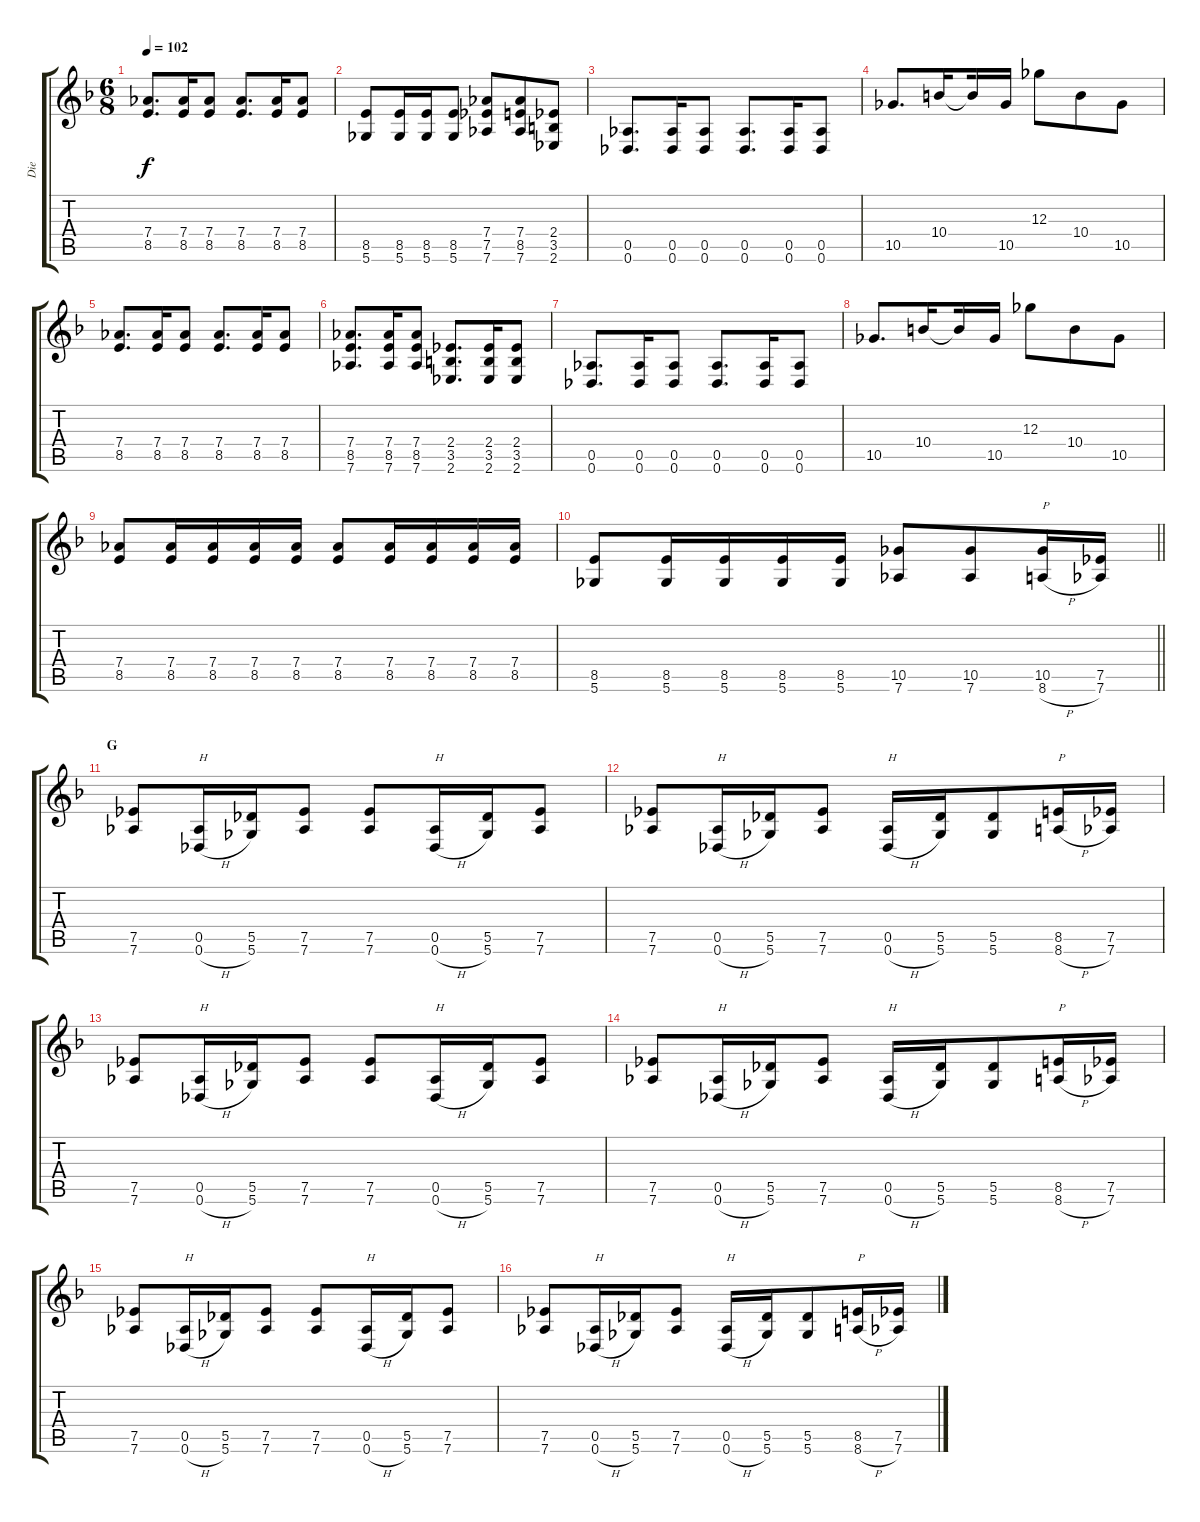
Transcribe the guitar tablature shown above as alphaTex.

\track ("Die" "Die") {instrument distortionguitar}
\staff {score tabs}
\tuning (Eb4 Bb3 Gb3 Db3 Ab2 Db2) {hide}
\ts (6 8)
\tempo 102
\clef g2
\ks f
(7.4 8.5).8{d dy f beam merge} (7.4 8.5).16{beam merge} (7.4 8.5).8 (7.4 8.5).8{d beam merge} (7.4 8.5).16{beam merge} (7.4 8.5).8 |
(8.5 5.6).8 (8.5 5.6).16 (8.5 5.6).16{beam merge} (8.5 5.6).8 (7.4 7.5 7.6).8 (7.4 8.5 7.6).8 (2.4 3.5 2.6).8 |
(0.5 0.6).8{d beam merge} (0.5 0.6).16 (0.5 0.6).8 (0.5 0.6).8{d beam merge} (0.5 0.6).16 (0.5 0.6).8 |
10.5.8{d beam merge} 10.4.16{beam splitsecondary} 10.4{t}.16 10.5.16 12.3.8 10.4.8 10.5.8 |
(7.4 8.5).8{d beam merge} (7.4 8.5).16{beam merge} (7.4 8.5).8 (7.4 8.5).8{d beam merge} (7.4 8.5).16{beam merge} (7.4 8.5).8 |
(7.4 8.5 7.6).8{d beam merge} (7.4 8.5 7.6).16 (7.4 8.5 7.6).8 (2.4 3.5 2.6).8{d beam merge} (2.4 3.5 2.6).16 (2.4 3.5 2.6).8 |
(0.5 0.6).8{d beam merge} (0.5 0.6).16 (0.5 0.6).8 (0.5 0.6).8{d beam merge} (0.5 0.6).16 (0.5 0.6).8 |
10.5.8{d beam merge} 10.4.16{beam splitsecondary} 10.4{t}.16 10.5.16 12.3.8 10.4.8 10.5.8 |
(7.4 8.5).8{beam merge} (7.4 8.5).16 (7.4 8.5).16{beam merge} (7.4 8.5).16 (7.4 8.5).16 (7.4 8.5).8{beam merge} (7.4 8.5).16 (7.4 8.5).16{beam merge} (7.4 8.5).16 (7.4 8.5).16 |
\barLineRight lightlight
(8.5 5.6).8{beam merge} (8.5 5.6).16 (8.5 5.6).16 (8.5 5.6).16 (8.5 5.6).16 (10.5 7.6).8 (10.5 7.6).8{beam merge} (10.5 8.6{h}).16{txt "P"} (7.5 7.6).16 |
\section ("" "G")
(7.5 7.6).8{beam merge} (0.5 0.6{h}).16{txt "H" beam merge} (5.5 5.6).16 (7.5 7.6).8 (7.5 7.6).8{beam merge} (0.5 0.6{h}).16{txt "H" beam merge} (5.5 5.6).16 (7.5 7.6).8 |
(7.5 7.6).8{beam merge} (0.5 0.6{h}).16{txt "H" beam merge} (5.5 5.6).16 (7.5 7.6).8 (0.5 0.6{h}).16{txt "H"} (5.5 5.6).16{beam merge} (5.5 5.6).8 (8.5 8.6{h}).16{txt "P" beam merge} (7.5 7.6).16 |
(7.5 7.6).8{beam merge} (0.5 0.6{h}).16{txt "H" beam merge} (5.5 5.6).16 (7.5 7.6).8 (7.5 7.6).8{beam merge} (0.5 0.6{h}).16{txt "H" beam merge} (5.5 5.6).16 (7.5 7.6).8 |
(7.5 7.6).8{beam merge} (0.5 0.6{h}).16{txt "H" beam merge} (5.5 5.6).16 (7.5 7.6).8 (0.5 0.6{h}).16{txt "H"} (5.5 5.6).16{beam merge} (5.5 5.6).8 (8.5 8.6{h}).16{txt "P" beam merge} (7.5 7.6).16 |
(7.5 7.6).8{beam merge} (0.5 0.6{h}).16{txt "H" beam merge} (5.5 5.6).16 (7.5 7.6).8 (7.5 7.6).8{beam merge} (0.5 0.6{h}).16{txt "H" beam merge} (5.5 5.6).16 (7.5 7.6).8 |
(7.5 7.6).8{beam merge} (0.5 0.6{h}).16{txt "H" beam merge} (5.5 5.6).16 (7.5 7.6).8 (0.5 0.6{h}).16{txt "H"} (5.5 5.6).16{beam merge} (5.5 5.6).8 (8.5 8.6{h}).16{txt "P" beam merge} (7.5 7.6).16
